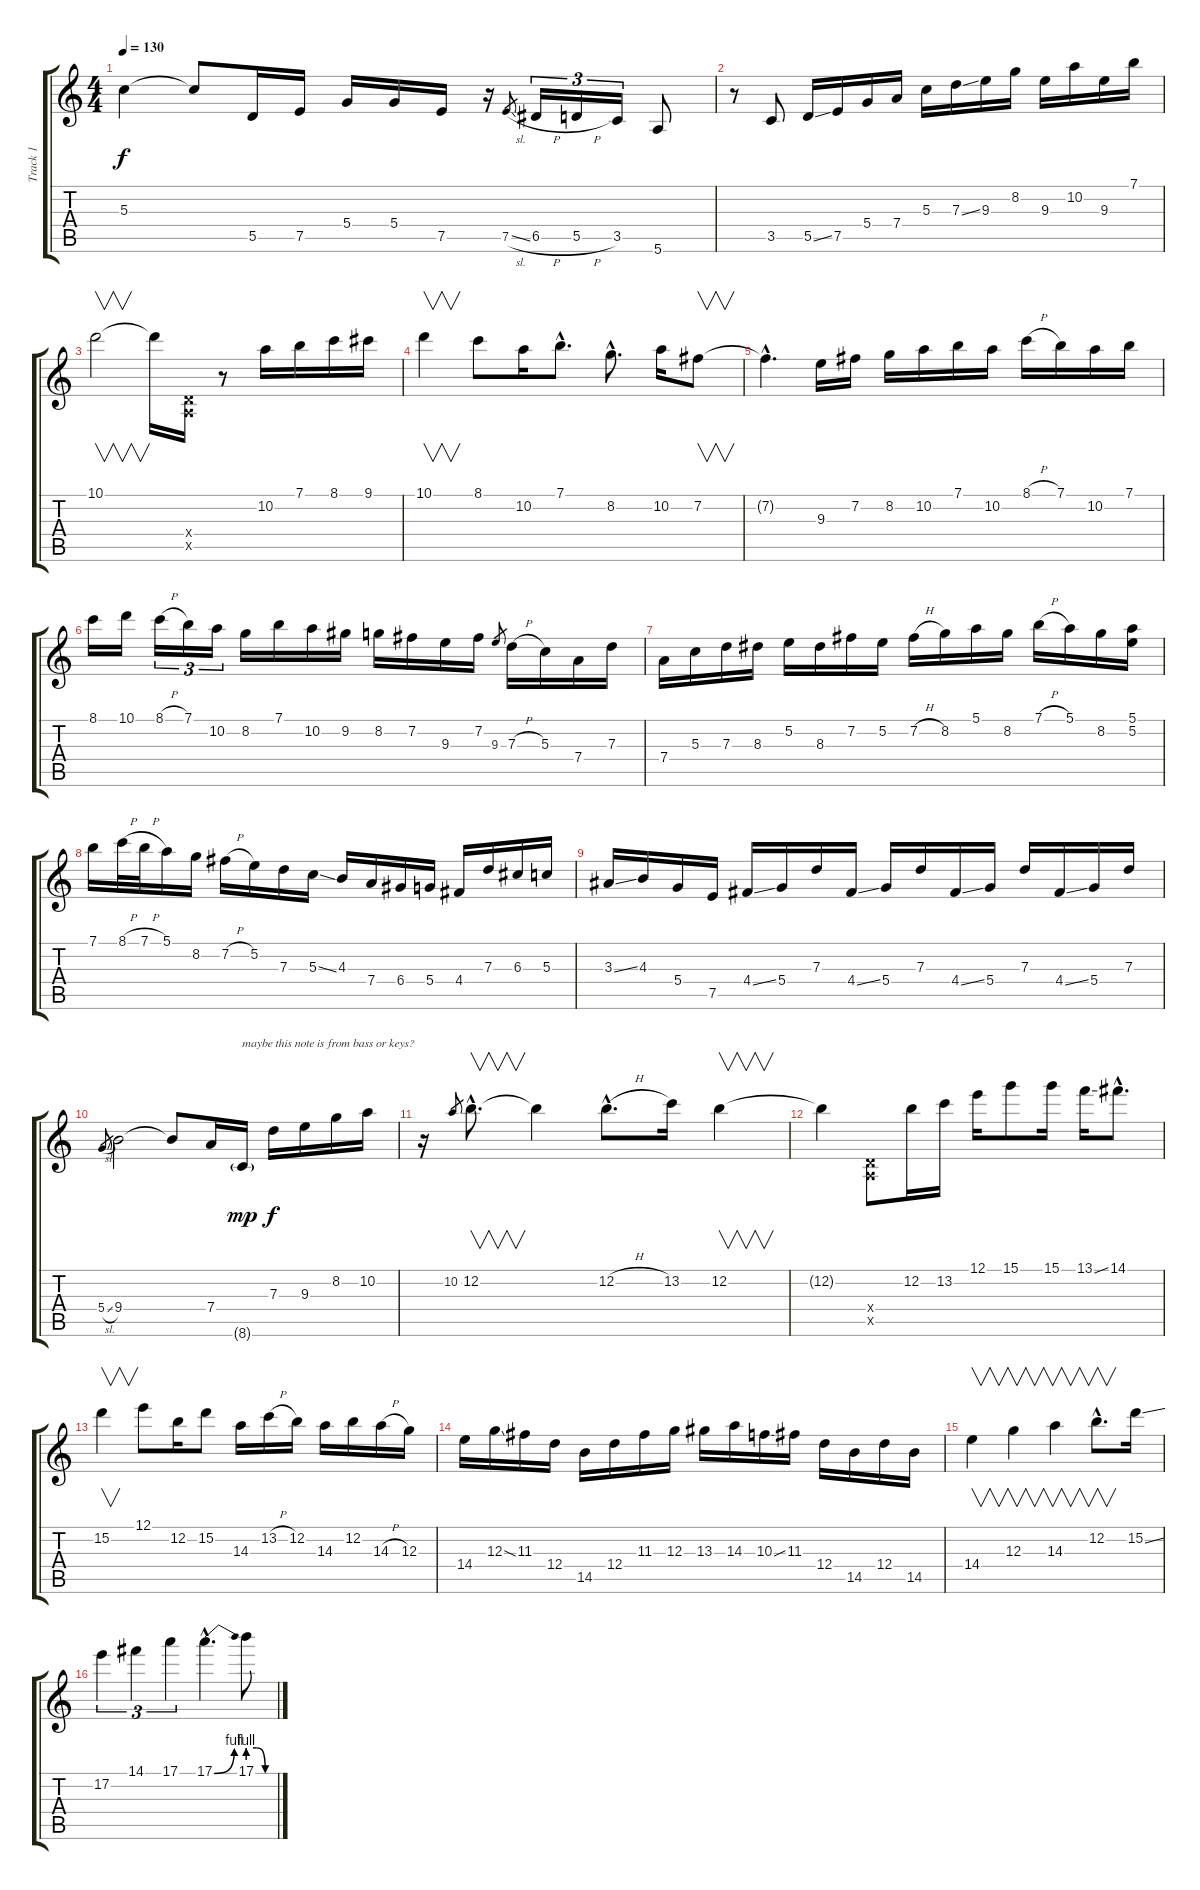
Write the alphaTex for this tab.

\track ("Track 1" "Track 1") {instrument overdrivenguitar}
\staff {score tabs}
\tuning (E4 B3 G3 D3 A2 E2) {hide}
\ts (4 4)
\tempo 130
\clef g2
\ks c
5.3{t}.4{dy f} 5.3{t}.8 5.5.16 7.5.16 5.4.16 5.4.16 7.5.16 r.16 7.5{sl}.8{gr} 6.5{h}.16{tu (3 2)} 5.5{h}.16{tu (3 2)} 3.5.16{tu (3 2)} 5.6.8 |
r.8 3.5.8 5.5{ss}.16 7.5.16 5.4.16 7.4.16 5.3.16 7.3{ss}.16 9.3.16 8.2.16 9.3.16 10.2.16 9.3.16 7.1.16 |
10.1.2{v} 10.1{t}.16 (0.4{x} 0.5{x}).16 r.8 10.2.16 7.1.16 8.1.16 9.1.16 |
10.1.4{v} 8.1.8 10.2.16 7.1{hac}.8{d} 8.2{hac}.8{d} 10.2.16 7.2.8{v} |
7.2{hac t}.4{d} 9.3.16 7.2.16 8.2.16 10.2.16 7.1.16 10.2.16 8.1{h}.16 7.1.16 10.2.16 7.1.16 |
8.1.16 10.1.16 8.1{h}.16{tu (3 2)} 7.1.16{tu (3 2)} 10.2.16{tu (3 2)} 8.2.16 7.1.16 10.2.16 9.2.16 8.2.16 7.2.16 9.3.16 7.2.16 9.3.8{gr} 7.3{h}.16 5.3.16 7.4.16 7.3.16 |
7.4.16 5.3.16 7.3.16 8.3.16 5.2.16 8.3.16 7.2.16 5.2.16 7.2{h}.16 8.2.16 5.1.16 8.2.16 7.1{h}.16 5.1.16 8.2.16 (5.1 5.2).16 |
7.1.16 8.1{h}.32 7.1{h}.32 5.1.16 8.2.16 7.2{h}.16 5.2.16 7.3.16 5.3{ss}.16 4.3.16 7.4.16 6.4.16 5.4.16 4.4.16 7.3.16 6.3.16 5.3.16 |
3.3{ss}.16 4.3.16 5.4.16 7.5.16 4.4{ss}.16 5.4.16 7.3.16 4.4{ss}.16 5.4.16 7.3.16 4.4{ss}.16 5.4.16 7.3.16 4.4{ss}.16 5.4.16 7.3.16 |
5.4{sl}.8{gr} 9.4.2 9.4{t}.8 7.4.16 8.6{g}.16{txt "maybe this note is from bass or keys?" dy mp} 7.3.16{dy f} 9.3.16 8.2.16 10.2.16 |
r.16 10.2.8{gr} 12.2{hac}.8{v d} 12.2{t}.4 12.2{h hac}.8{d} 13.2.16 12.2.4{v} |
12.2{t}.4 (0.4{x} 0.5{x}).8 12.2.16 13.2.16 12.1.16 15.1.8 15.1.16 13.1{ss}.16 14.1{hac}.8{d} |
15.2.4{v} 12.1.8 12.2.16 15.2.8 14.3.16 13.2{h}.16 12.2.16 14.3.16 12.2.16 14.3{h}.16 12.3.16 |
14.4.16 12.3{ss}.16 11.3.16 12.4.16 14.5.16 12.4.16 11.3.16 12.3.16 13.3.16 14.3.16 10.3{ss}.16 11.3.16 12.4.16 14.5.16 12.4.16 14.5.16 |
14.4.4{v} 12.3.4{v} 14.3.4{v} 12.2{hac}.8{v d} 15.2{ss}.16 |
17.2.4{tu (3 2)} 14.1.4{tu (3 2)} 17.1.4{tu (3 2)} 17.1{be (bend 0 0 60 4) hac}.4{d} 17.1{be (custom 0 4 20 4 40 0 60 0)}.8
